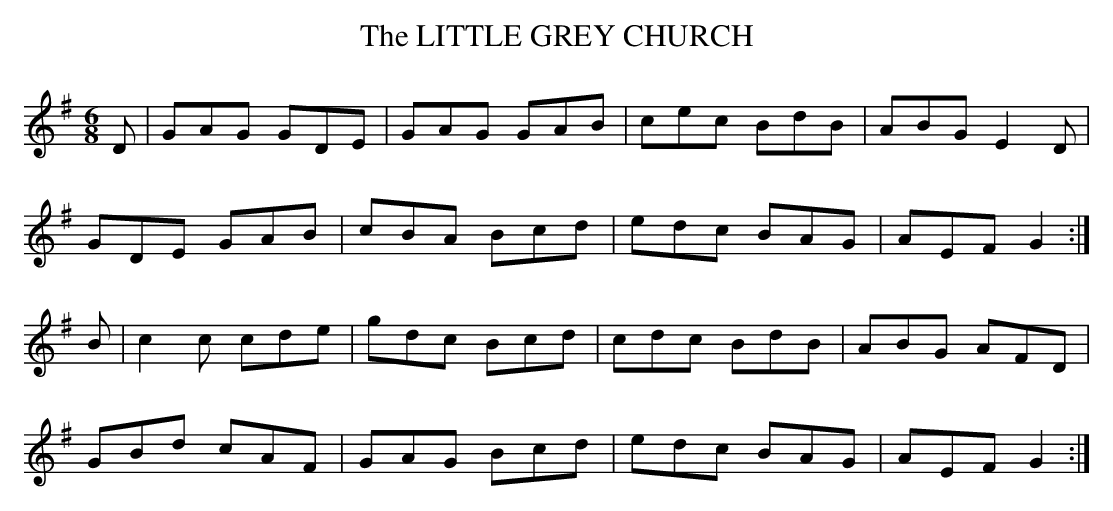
X:1
T:LITTLE GREY CHURCH, The
M:6/8
L:1/8
K:G
D|GAG GDE|GAG GAB|cec BdB|ABG E2D|
GDE GAB|cBA Bcd|edc BAG|AEF G2:|
B|c2c cde|gdc Bcd|cdc BdB|ABG AFD|
GBd cAF|GAG Bcd|edc BAG|AEF G2:|
